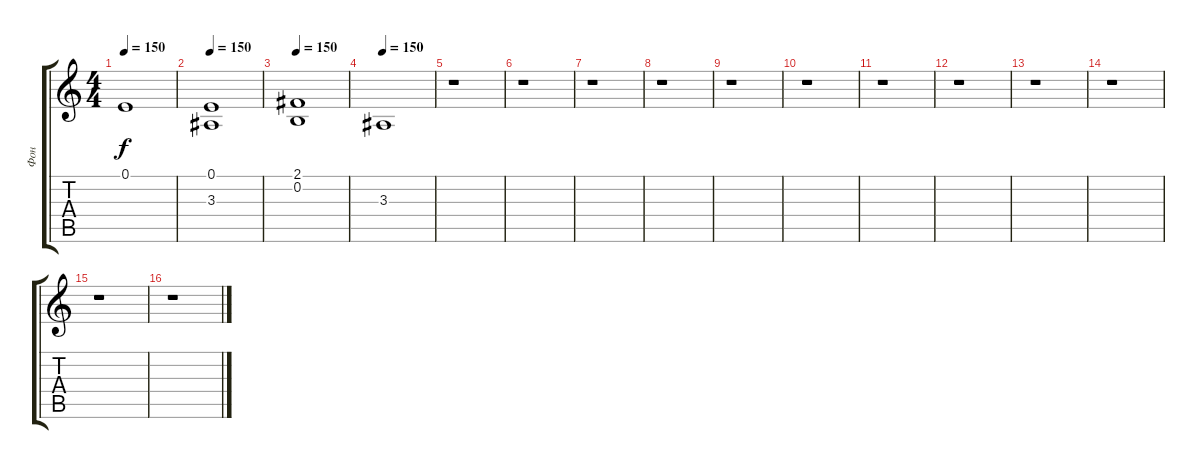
\track ("Фон" "Фон") {instrument pad2warm}
\staff {score tabs}
\tuning (E4 B3 G3 D3 A2 E2) {hide}
\ts (4 4)
\tempo 150
\clef g2
\ks c
0.1.1{dy f} |
\tempo 150
(0.1 3.3).1 |
\tempo 150
(2.1 0.2).1 |
\tempo 150
3.3.1 |
r.1 |
r.1 |
r.1 |
r.1 |
r.1 |
r.1 |
r.1 |
r.1 |
r.1 |
r.1 |
r.1 |
r.1
